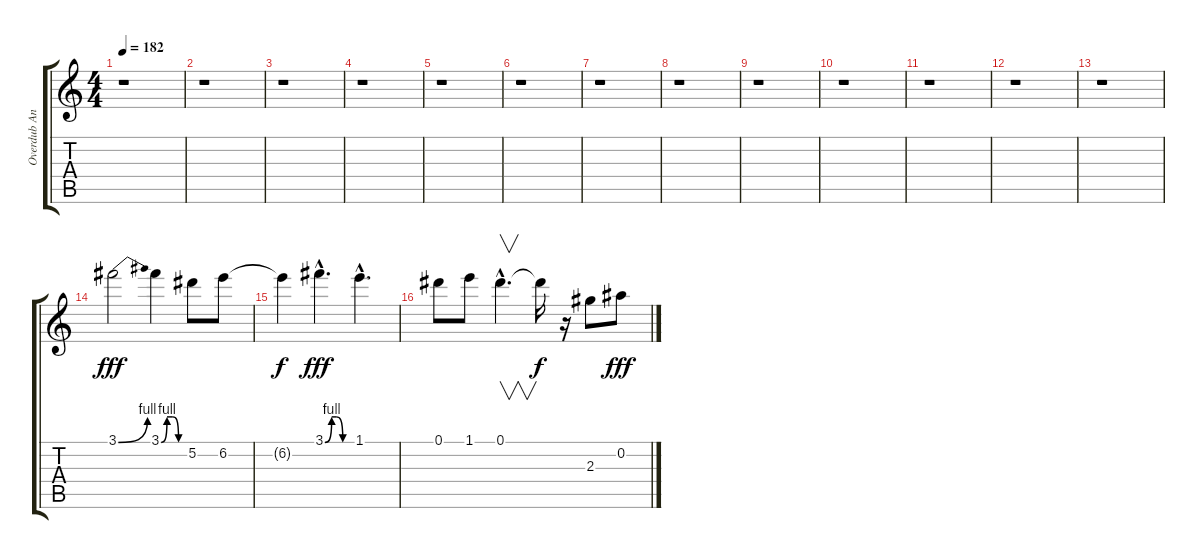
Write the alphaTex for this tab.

\track ("Overdub André" "Overdub An") {instrument fretlessbass}
\staff {score tabs}
\tuning (Eb5 Bb4 Gb4 Db4 Ab3 Eb3) {hide}
\ts (4 4)
\tempo 182
\clef g2
\ks c
r.1{dy f} |
r.1 |
r.1 |
r.1 |
r.1 |
r.1 |
r.1 |
r.1 |
r.1 |
r.1 |
r.1 |
r.1 |
r.1 |
3.1{be (bend 0 0 60 4)}.2{dy fff} 3.1{be (custom 0 0 15 4 30 4 45 0 60 0)}.4 5.2.8 6.2.8 |
6.2{t}.4{dy f} 3.1{be (custom 0 0 15 4 25 4 40 0 60 0) hac}.4{d dy fff} 1.1{hac}.4{d} |
0.1.8 1.1.8 0.1{hac}.4{v d} 0.1{t}.16{dy f} r.16 2.3.8 0.2.8{dy fff}
